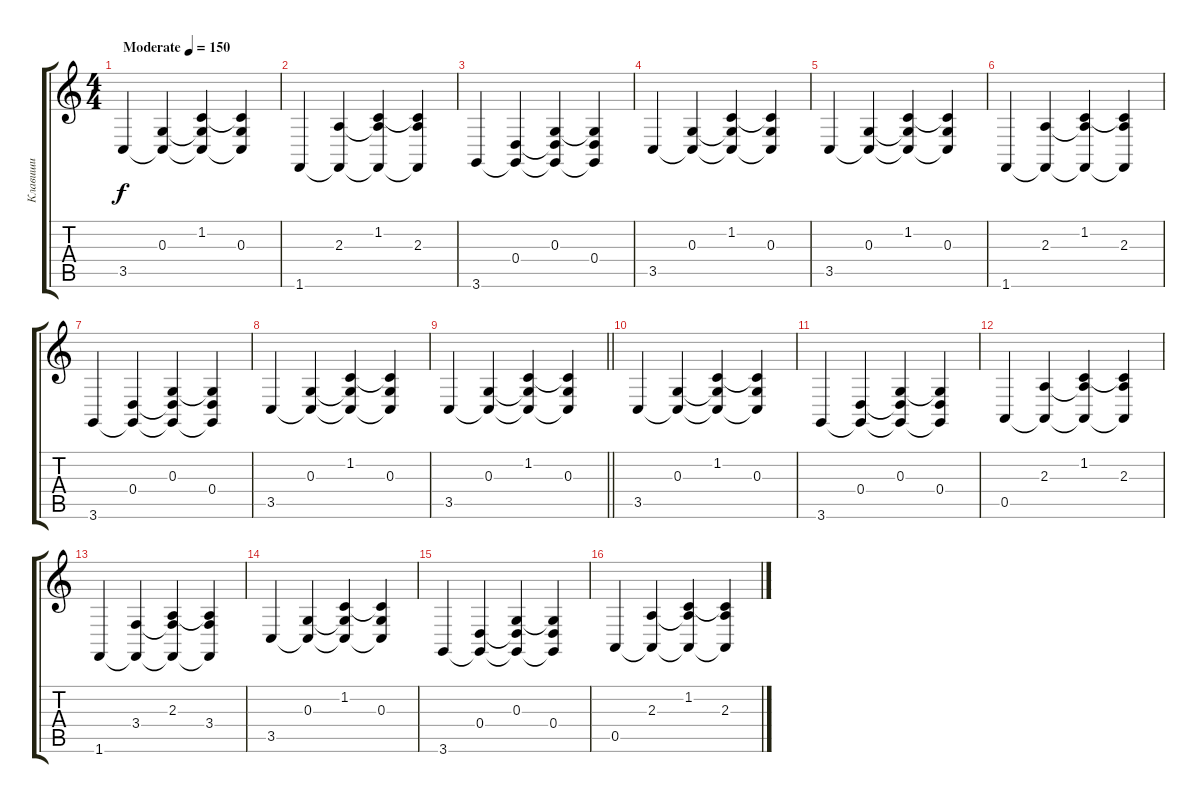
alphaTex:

\track ("Клавиши" "Клавиши") {instrument honkytonkpiano}
\staff {score tabs}
\tuning (E4 B3 G3 D3 A2 E2) {hide}
\ts (4 4)
\section ("" "")
\tempo (150 "Moderate")
\clef g2
\ks c
3.5.4{dy f instrument honkytonkpiano} (0.3 3.5{t}).4 (1.2 0.3{t} 3.5{t}).4 (1.2{t} 0.3 3.5{t}).4 |
1.6.4 (2.3 1.6{t}).4 (1.2 2.3{t} 1.6{t}).4 (1.2{t} 2.3 1.6{t}).4 |
3.6.4 (0.4 3.6{t}).4 (0.3 0.4{t} 3.6{t}).4 (0.3{t} 0.4 3.6{t}).4 |
3.5.4 (0.3 3.5{t}).4 (1.2 0.3{t} 3.5{t}).4 (1.2{t} 0.3 3.5{t}).4 |
3.5.4 (0.3 3.5{t}).4 (1.2 0.3{t} 3.5{t}).4 (1.2{t} 0.3 3.5{t}).4 |
1.6.4 (2.3 1.6{t}).4 (1.2 2.3{t} 1.6{t}).4 (1.2{t} 2.3 1.6{t}).4 |
3.6.4 (0.4 3.6{t}).4 (0.3 0.4{t} 3.6{t}).4 (0.3{t} 0.4 3.6{t}).4 |
3.5.4 (0.3 3.5{t}).4 (1.2 0.3{t} 3.5{t}).4 (1.2{t} 0.3 3.5{t}).4 |
\barLineRight lightlight
3.5.4 (0.3 3.5{t}).4 (1.2 0.3{t} 3.5{t}).4 (1.2{t} 0.3 3.5{t}).4 |
\section ("" "")
3.5.4 (0.3 3.5{t}).4 (1.2 0.3{t} 3.5{t}).4 (1.2{t} 0.3 3.5{t}).4 |
3.6.4 (0.4 3.6{t}).4 (0.3 0.4{t} 3.6{t}).4 (0.3{t} 0.4 3.6{t}).4 |
0.5.4 (2.3 0.5{t}).4 (1.2 2.3{t} 0.5{t}).4 (1.2{t} 2.3 0.5{t}).4 |
1.6.4 (3.4 1.6{t}).4 (2.3 3.4{t} 1.6{t}).4 (2.3{t} 3.4 1.6{t}).4 |
3.5.4 (0.3 3.5{t}).4 (1.2 0.3{t} 3.5{t}).4 (1.2{t} 0.3 3.5{t}).4 |
3.6.4 (0.4 3.6{t}).4 (0.3 0.4{t} 3.6{t}).4 (0.3{t} 0.4 3.6{t}).4 |
0.5.4 (2.3 0.5{t}).4 (1.2 2.3{t} 0.5{t}).4 (1.2{t} 2.3 0.5{t}).4
